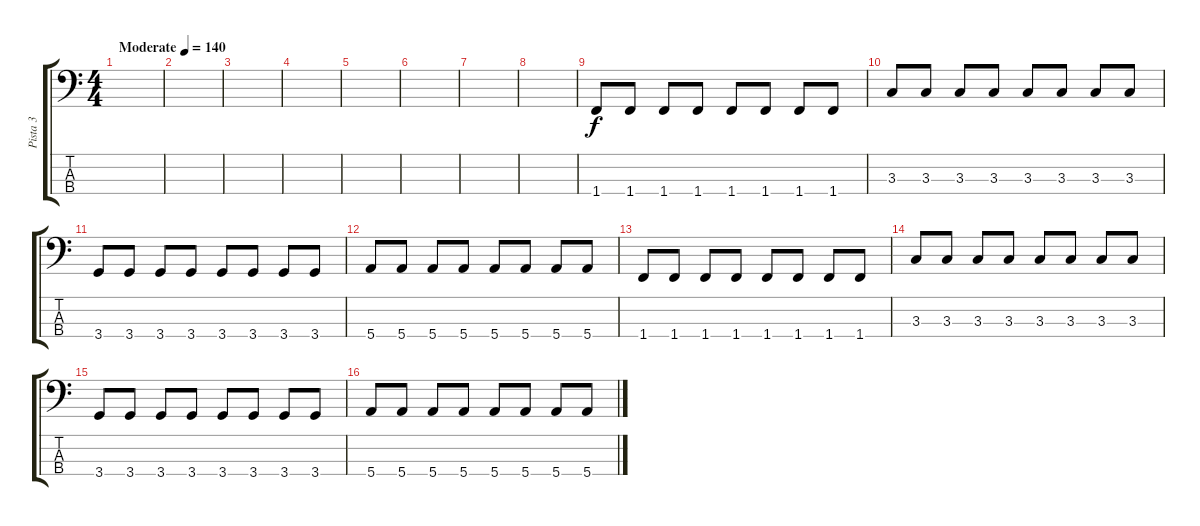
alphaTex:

\track ("Pista 3" "Pista 3") {instrument electricbasspick}
\staff {score tabs}
\tuning (G2 D2 A1 E1) {hide}
\ts (4 4)
\tempo (140 "Moderate")
\clef f4
\ks c
|
|
|
|
|
|
|
|
1.4.8 1.4.8 1.4.8 1.4.8 1.4.8 1.4.8 1.4.8 1.4.8 |
3.3.8 3.3.8 3.3.8 3.3.8 3.3.8 3.3.8 3.3.8 3.3.8 |
3.4.8 3.4.8 3.4.8 3.4.8 3.4.8 3.4.8 3.4.8 3.4.8 |
5.4.8 5.4.8 5.4.8 5.4.8 5.4.8 5.4.8 5.4.8 5.4.8 |
1.4.8 1.4.8 1.4.8 1.4.8 1.4.8 1.4.8 1.4.8 1.4.8 |
3.3.8 3.3.8 3.3.8 3.3.8 3.3.8 3.3.8 3.3.8 3.3.8 |
3.4.8 3.4.8 3.4.8 3.4.8 3.4.8 3.4.8 3.4.8 3.4.8 |
5.4.8 5.4.8 5.4.8 5.4.8 5.4.8 5.4.8 5.4.8 5.4.8
